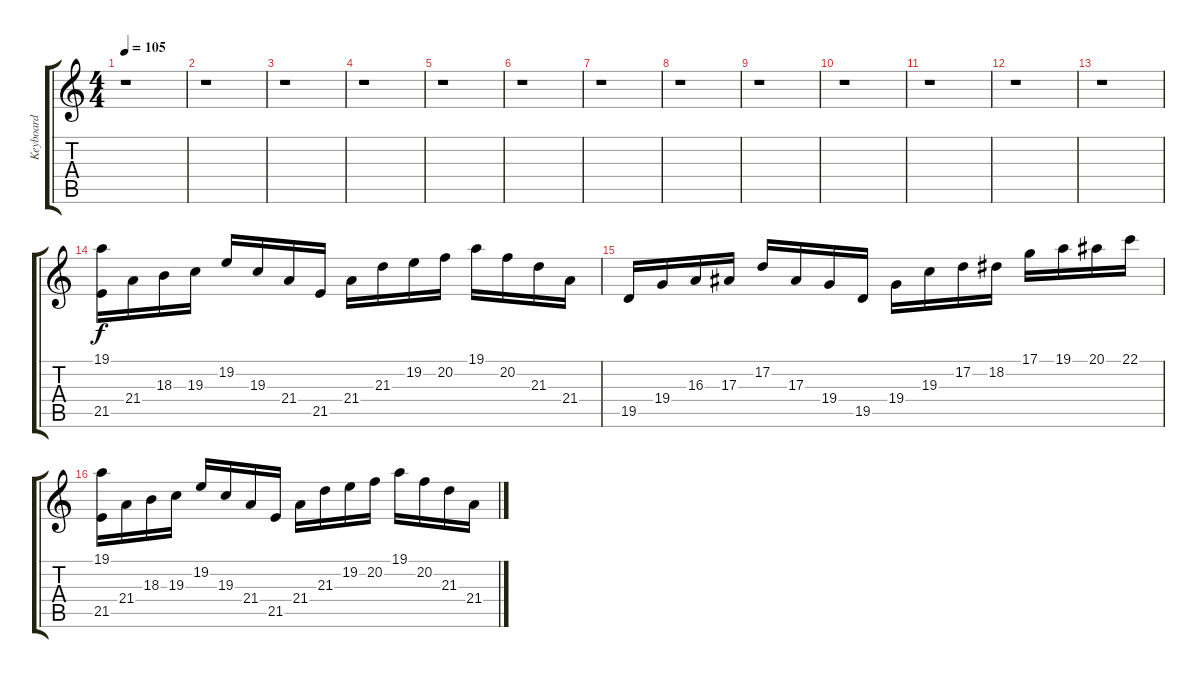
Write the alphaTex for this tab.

\track ("Keyboard" "Keyboard") {instrument musicbox}
\staff {score tabs}
\tuning (D4 A3 F3 C3 G2 D2) {hide}
\ts (4 4)
\tempo 105
\clef g2
\ks c
r.1{dy f} |
r.1 |
r.1 |
r.1 |
r.1 |
r.1 |
r.1 |
r.1 |
r.1 |
r.1 |
r.1 |
r.1 |
r.1 |
(19.1 21.5).16 21.4.16 18.3.16 19.3.16 19.2.16 19.3.16 21.4.16 21.5.16 21.4.16 21.3.16 19.2.16 20.2.16 19.1.16 20.2.16 21.3.16 21.4.16 |
19.5.16 19.4.16 16.3.16 17.3.16 17.2.16 17.3.16 19.4.16 19.5.16 19.4.16 19.3.16 17.2.16 18.2.16 17.1.16 19.1.16 20.1.16 22.1.16 |
(19.1 21.5).16 21.4.16 18.3.16 19.3.16 19.2.16 19.3.16 21.4.16 21.5.16 21.4.16 21.3.16 19.2.16 20.2.16 19.1.16 20.2.16 21.3.16 21.4.16
